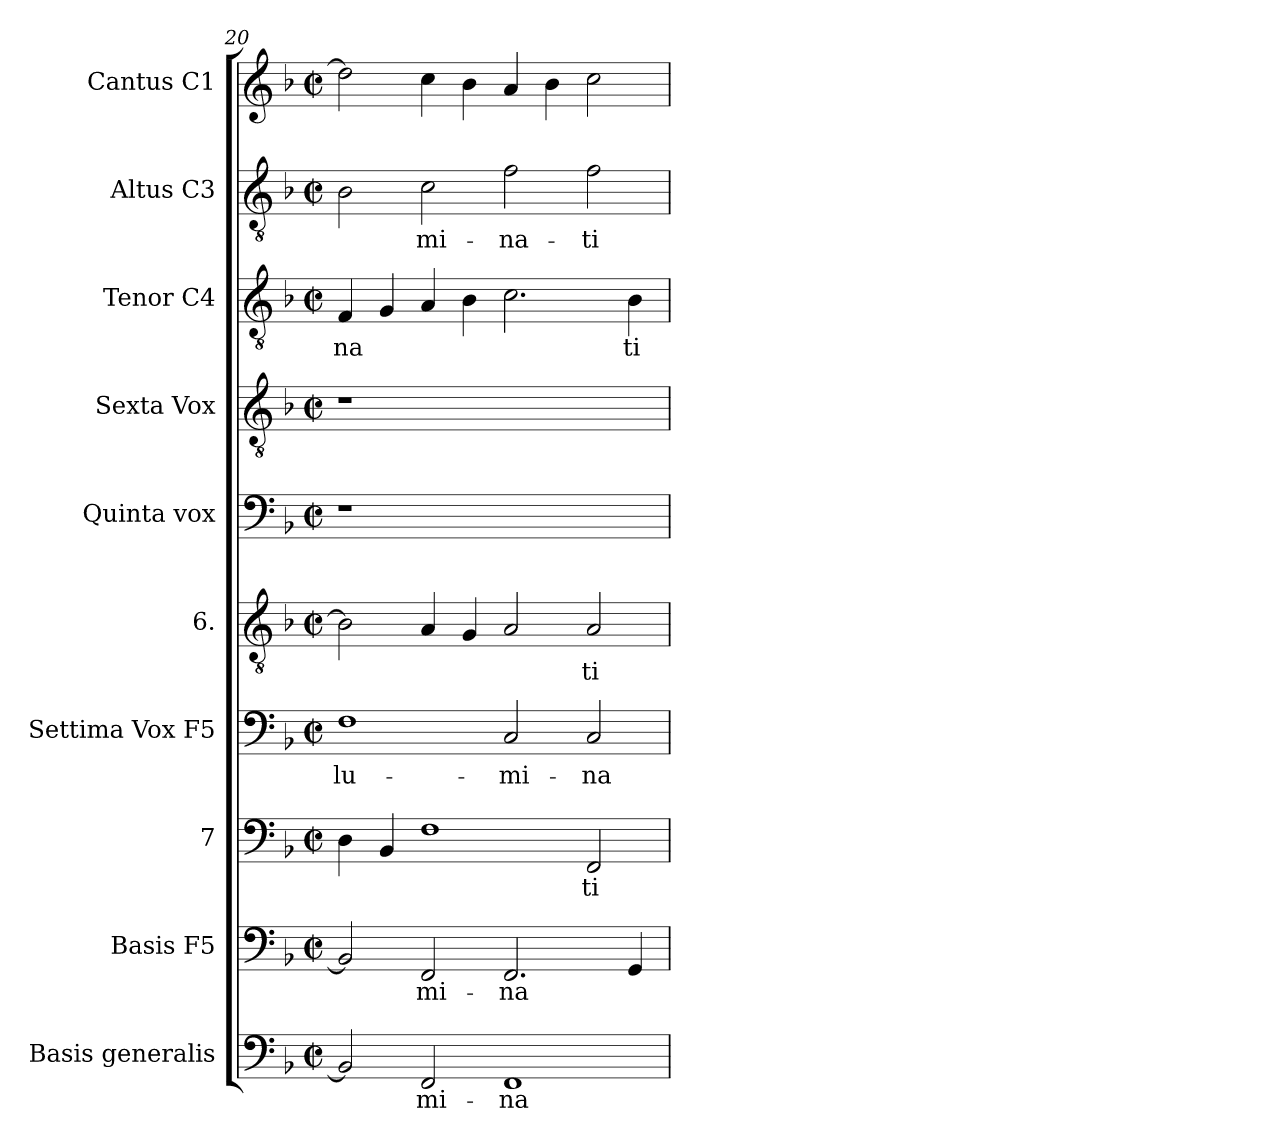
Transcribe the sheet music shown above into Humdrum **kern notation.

**kern	**text	**kern	**text	**kern	**text	**kern	**text	**kern	**text	**kern	**kern	**kern	**text	**kern	**text	**kern	**text
*part10	*part10	*part9	*part9	*part8	*part8	*part7	*part7	*part6	*part6	*part5	*part4	*part3	*part3	*part2	*part2	*part1	*part1
*staff10	*staff10	*staff9	*staff9	*staff8	*staff8	*staff7	*staff7	*staff6	*staff6	*staff5	*staff4	*staff3	*staff3	*staff2	*staff2	*staff1	*staff1
*I"Basis  generalis	*	*I"Basis  F5	*	*I"7	*	*I"Settima  Vox F5	*	*I"6.	*	*I"Quinta  vox	*I"Sexta  Vox	*I"Tenor  C4	*	*I"Altus  C3	*	*I"Cantus  C1	*
*	*	*I'B	*	*	*	*	*	*	*	*	*	*I'T	*	*I'A	*	*I'C	*
*clefF4	*	*clefF4	*	*clefF4	*	*clefF4	*	*clefGv2	*	*clefF4	*clefGv2	*clefGv2	*	*clefGv2	*	*clefG2	*
*k[b-]	*	*k[b-]	*	*k[b-]	*	*k[b-]	*	*k[b-]	*	*k[b-]	*k[b-]	*k[b-]	*	*k[b-]	*	*k[b-]	*
*F:	*	*F:	*	*F:	*	*F:	*	*F:	*	*F:	*F:	*F:	*	*F:	*	*F:	*
*M2/2	*	*M2/2	*	*M2/2	*	*M2/2	*	*M2/2	*	*M2/2	*M2/2	*M2/2	*	*M2/2	*	*M2/2	*
*met(c|)	*	*met(c|)	*	*met(c|)	*	*met(c|)	*	*met(c|)	*	*met(c|)	*met(c|)	*met(c|)	*	*met(c|)	*	*met(c|)	*
=20	=20	=20	=20	=20	=20	=20	=20	=20	=20	=20	=20	=20	=20	=20	=20	=20	=20
!	!LO:LY:a:cj	!	!LO:LY:b:cj	!	!LO:LY:b:cj	!	!LO:LY:b:cj	!	!LO:LY:b:cj	!	!	!	!LO:LY:b:cj	!	!LO:LY:b:cj	!	!LO:LY:b:cj
2BB-/]	--	2BB-/]	--	4D\	--	1F	-lu-	2B-\]	--	1r	1r	4F/	-na-	2B-\	--	2dd\]	--
!	!	!	!	!	!LO:LY:b:cj	!	!	!	!	!	!	!	!LO:LY:b:cj	!	!	!	!
.	.	.	.	4BB-/	--	.	.	.	.	.	.	4G/	--	.	.	.	.
!	!LO:LY:a:cj	!	!LO:LY:b:cj	!	!LO:LY:b:cj	!	!	!	!LO:LY:b:cj	!	!	!	!LO:LY:b:cj	!	!LO:LY:b:cj	!	!LO:LY:b:cj
2FF/	-mi-	2FF/	-mi-	1F	--	.	.	4A/	--	.	.	4A/	--	2c\	-mi-	4cc\	--
!	!	!	!	!	!	!	!	!	!LO:LY:b:cj	!	!	!	!LO:LY:b:cj	!	!	!	!LO:LY:b:cj
.	.	.	.	.	.	.	.	4G/	--	.	.	4B-\	--	.	.	4b-\	--
!	!LO:LY:a:cj	!	!LO:LY:b:cj	!	!	!	!LO:LY:b:cj	!	!LO:LY:b:cj	!	!	!	!LO:LY:b:cj	!	!LO:LY:b:cj	!	!LO:LY:b:cj
1FF	-na-	2.FF/	-na-	.	.	2C/	-mi-	2A/	--	1ryy	1ryy	2.c\	--	2f\	-na-	4a/	--
!	!	!	!	!	!	!	!	!	!	!	!	!	!	!	!	!	!LO:LY:b:cj
.	.	.	.	.	.	.	.	.	.	.	.	.	.	.	.	4b-\	--
!	!	!	!	!	!LO:LY:b:cj	!	!LO:LY:b:cj	!	!LO:LY:b:cj	!	!	!	!	!	!LO:LY:b:cj	!	!LO:LY:b:cj
.	.	.	.	2FF/	-ti-	2C/	-na-	2A/	-ti-	.	.	.	.	2f\	-ti-	2cc\	--
!	!	!	!LO:LY:b:cj	!	!	!	!	!	!	!	!	!	!LO:LY:b:cj	!	!	!	!
.	.	4GG/	--	.	.	.	.	.	.	.	.	4B-\	-ti-	.	.	.	.
=	=	=	=	=	=	=	=	=	=	=	=	=	=	=	=	=	=
*-	*-	*-	*-	*-	*-	*-	*-	*-	*-	*-	*-	*-	*-	*-	*-	*-	*-
